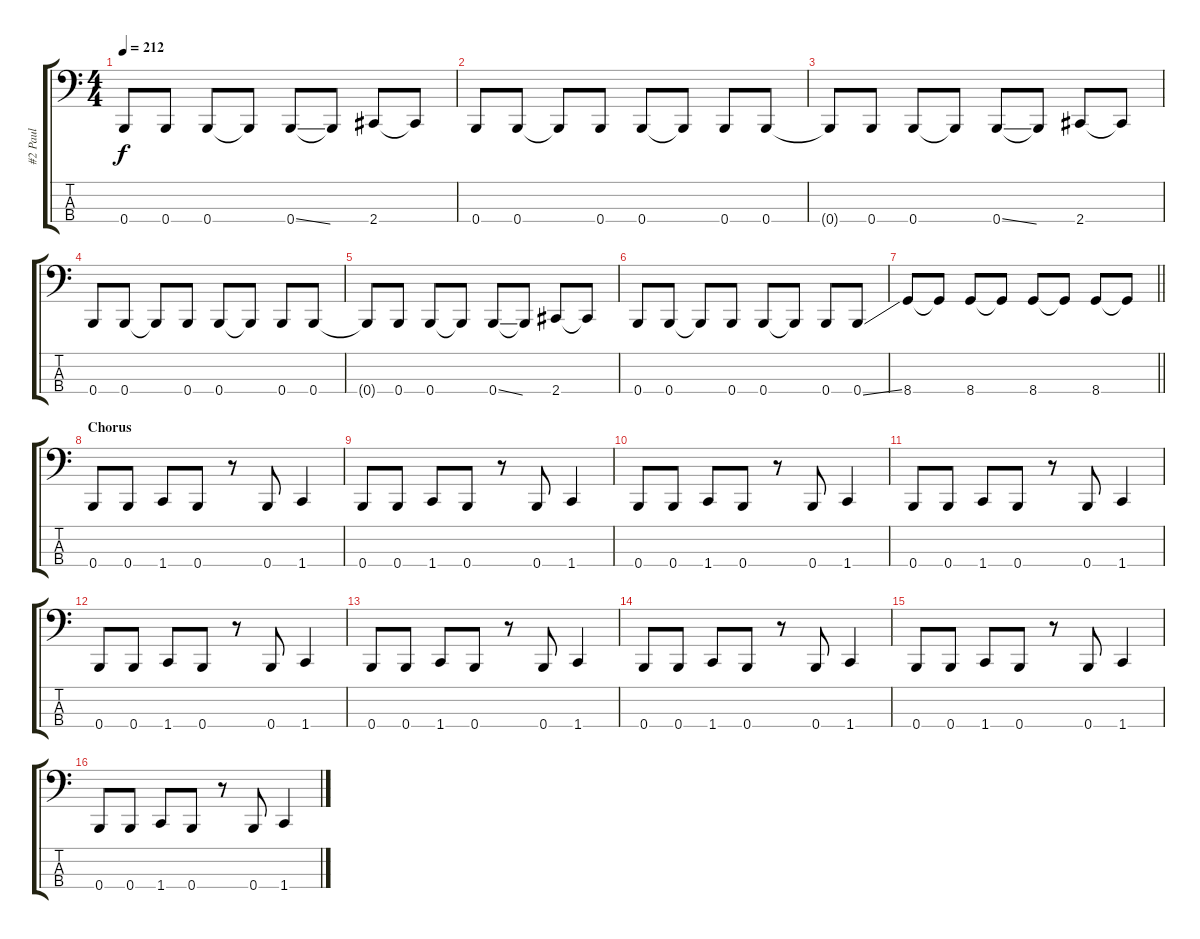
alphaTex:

\track ("#2 Paul" "#2 Paul") {instrument electricbasspick}
\staff {score tabs}
\tuning (D2 A1 E1 B0) {hide}
\ts (4 4)
\tempo 212
\clef f4
\ks c
0.4{t}.8{dy f} 0.4.8 0.4.8 0.4{t}.8 0.4{ss}.8 0.4{t}.8 2.4.8 2.4{t}.8 |
0.4.8 0.4.8 0.4{t}.8 0.4.8 0.4.8 0.4{t}.8 0.4.8 0.4.8 |
0.4{t}.8 0.4.8 0.4.8 0.4{t}.8 0.4{ss}.8 0.4{t}.8 2.4.8 2.4{t}.8 |
0.4.8 0.4.8 0.4{t}.8 0.4.8 0.4.8 0.4{t}.8 0.4.8 0.4.8 |
0.4{t}.8 0.4.8 0.4.8 0.4{t}.8 0.4{ss}.8 0.4{t}.8 2.4.8 2.4{t}.8 |
0.4.8 0.4.8 0.4{t}.8 0.4.8 0.4.8 0.4{t}.8 0.4.8 0.4{ss}.8 |
\barLineRight lightlight
8.4.8 8.4{t}.8 8.4.8 8.4{t}.8 8.4.8 8.4{t}.8 8.4.8 8.4{t}.8 |
\section ("" "Chorus")
0.4.8 0.4.8 1.4.8 0.4.8 r.8 0.4.8 1.4.4 |
0.4.8 0.4.8 1.4.8 0.4.8 r.8 0.4.8 1.4.4 |
0.4.8 0.4.8 1.4.8 0.4.8 r.8 0.4.8 1.4.4 |
0.4.8 0.4.8 1.4.8 0.4.8 r.8 0.4.8 1.4.4 |
0.4.8 0.4.8 1.4.8 0.4.8 r.8 0.4.8 1.4.4 |
0.4.8 0.4.8 1.4.8 0.4.8 r.8 0.4.8 1.4.4 |
0.4.8 0.4.8 1.4.8 0.4.8 r.8 0.4.8 1.4.4 |
0.4.8 0.4.8 1.4.8 0.4.8 r.8 0.4.8 1.4.4 |
0.4.8 0.4.8 1.4.8 0.4.8 r.8 0.4.8 1.4.4
